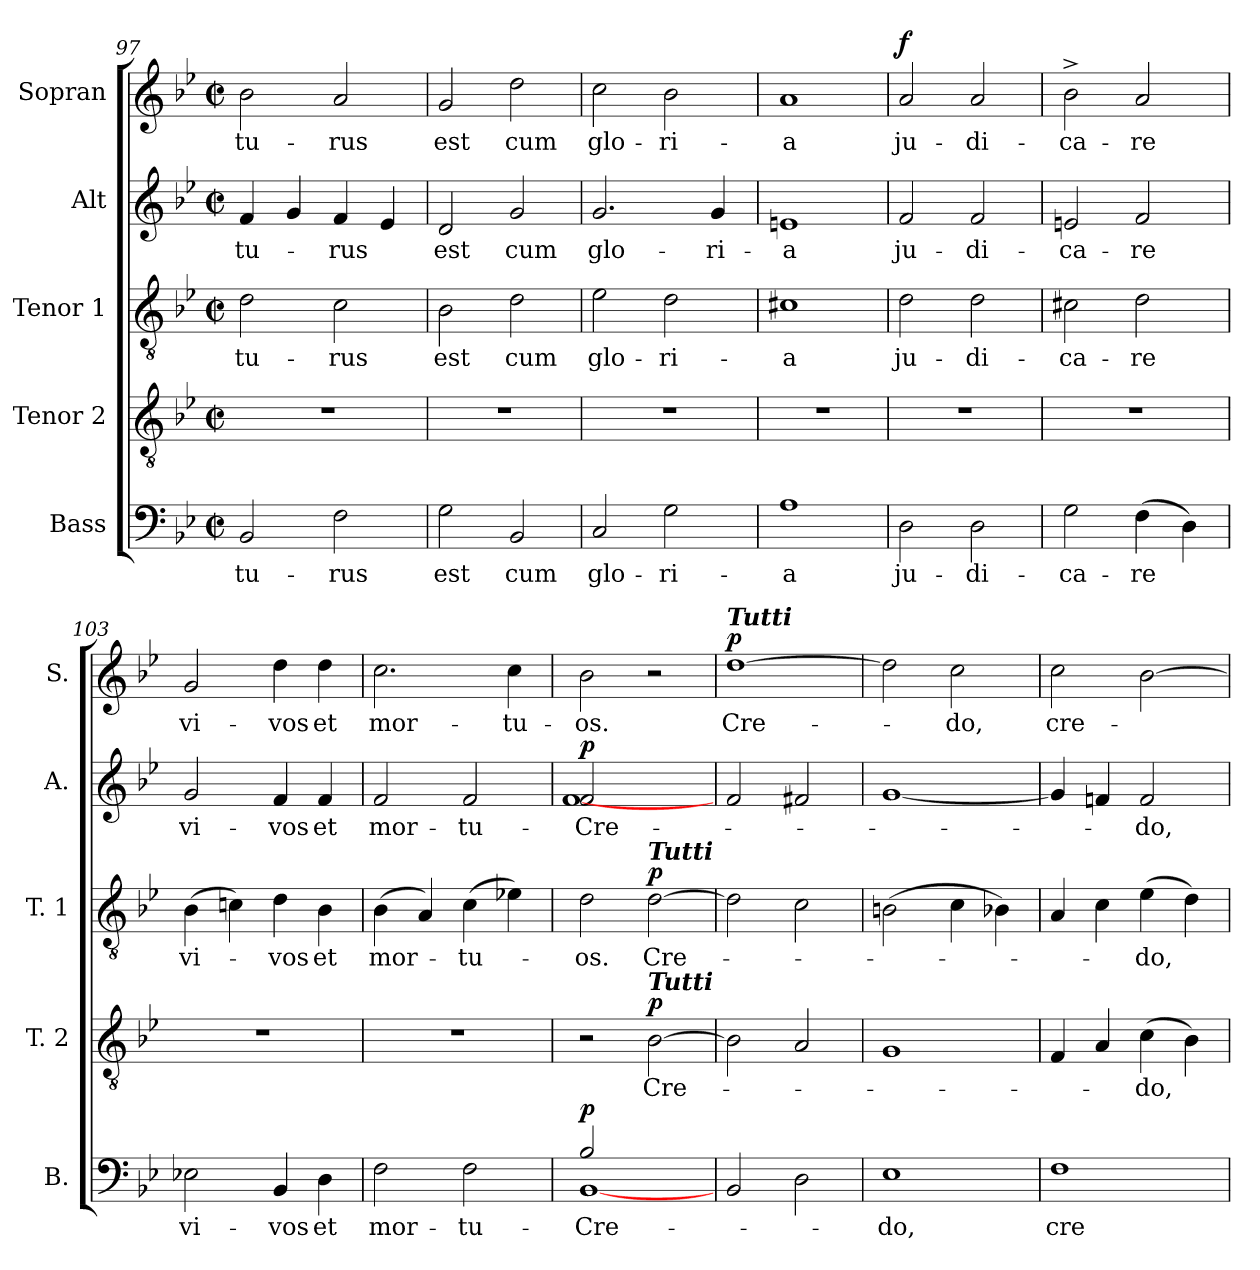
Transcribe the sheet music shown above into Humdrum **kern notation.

**kern	**text	**dynam	**kern	**text	**dynam	**kern	**text	**dynam	**kern	**text	**dynam	**kern	**text	**dynam
*part5	*part5	*part5	*part4	*part4	*part4	*part3	*part3	*part3	*part2	*part2	*part2	*part1	*part1	*part1
*staff5	*staff5	*staff5	*staff4	*staff4	*staff4	*staff3	*staff3	*staff3	*staff2	*staff2	*staff2	*staff1	*staff1	*staff1
*I"Bass	*	*	*I"Tenor 2	*	*	*I"Tenor 1	*	*	*I"Alt	*	*	*I"Sopran	*	*
*I'B.	*	*	*I'T. 2	*	*	*I'T. 1	*	*	*I'A.	*	*	*I'S.	*	*
!!LO:PB:g=z
*clefF4	*	*	*clefGv2	*	*	*clefGv2	*	*	*clefG2	*	*	*clefG2	*	*
*k[b-e-]	*	*	*k[b-e-]	*	*	*k[b-e-]	*	*	*k[b-e-]	*	*	*k[b-e-]	*	*
*B-:	*	*	*B-:	*	*	*B-:	*	*	*B-:	*	*	*B-:	*	*
*M2/2	*	*	*M2/2	*	*	*M2/2	*	*	*M2/2	*	*	*M2/2	*	*
*met(c|)	*	*	*met(c|)	*	*	*met(c|)	*	*	*met(c|)	*	*	*met(c|)	*	*
=97	=97	=97	=97	=97	=97	=97	=97	=97	=97	=97	=97	=97	=97	=97
!	!LO:LY:b	!	!	!	!	!	!LO:LY:b	!	!	!LO:LY:b	!	!	!LO:LY:b	!
2BB-/	-tu-	.	1r	.	.	2d\	-tu-	.	4f/	-tu-	.	2b-\	-tu-	.
.	.	.	.	.	.	.	.	.	4g/	.	.	.	.	.
!	!LO:LY:b	!	!	!	!	!	!LO:LY:b	!	!	!LO:LY:b	!	!	!LO:LY:b	!
2F\	-rus	.	.	.	.	2c\	-rus	.	4f/	-rus	.	2a/	-rus	.
.	.	.	.	.	.	.	.	.	4e-/	.	.	.	.	.
=98	=98	=98	=98	=98	=98	=98	=98	=98	=98	=98	=98	=98	=98	=98
!	!LO:LY:b	!	!	!	!	!	!LO:LY:b	!	!	!LO:LY:b	!	!	!LO:LY:b	!
2G\	est	.	1r	.	.	2B-\	est	.	2d/	est	.	2g/	est	.
!	!LO:LY:b	!	!	!	!	!	!LO:LY:b	!	!	!LO:LY:b	!	!	!LO:LY:b	!
2BB-/	cum	.	.	.	.	2d\	cum	.	2g/	cum	.	2dd\	cum	.
=99	=99	=99	=99	=99	=99	=99	=99	=99	=99	=99	=99	=99	=99	=99
!	!LO:LY:b	!	!	!	!	!	!LO:LY:b	!	!	!LO:LY:b	!	!	!LO:LY:b	!
2C/	glo-	.	1r	.	.	2e-\	glo-	.	2.g/	glo-	.	2cc\	glo-	.
!	!LO:LY:b	!	!	!	!	!	!LO:LY:b	!	!	!	!	!	!LO:LY:b	!
2G\	-ri-	.	.	.	.	2d\	-ri-	.	.	.	.	2b-\	-ri-	.
!	!	!	!	!	!	!	!	!	!	!LO:LY:b	!	!	!	!
.	.	.	.	.	.	.	.	.	4g/	-ri-	.	.	.	.
=100	=100	=100	=100	=100	=100	=100	=100	=100	=100	=100	=100	=100	=100	=100
!	!LO:LY:b	!	!	!	!	!	!LO:LY:b	!	!	!LO:LY:b	!	!	!LO:LY:b	!
1A	-a	.	1r	.	.	1c#X	-a	.	1en	-a	.	1a	-a	.
=101	=101	=101	=101	=101	=101	=101	=101	=101	=101	=101	=101	=101	=101	=101
!	!LO:LY:b	!	!	!	!	!	!LO:LY:b	!	!	!LO:LY:b	!	!	!LO:LY:b	!LO:DY:a
2D\	ju-	.	1r	.	.	2d\	ju-	.	2f/	ju-	.	2a/	ju-	f
!	!LO:LY:b	!	!	!	!	!	!LO:LY:b	!	!	!LO:LY:b	!	!	!LO:LY:b	!
2D\	-di-	.	.	.	.	2d\	-di-	.	2f/	-di-	.	2a/	-di-	.
=102	=102	=102	=102	=102	=102	=102	=102	=102	=102	=102	=102	=102	=102	=102
!	!LO:LY:b	!	!	!	!	!	!LO:LY:b	!	!	!LO:LY:b	!	!	!LO:LY:b	!
2G\	-ca-	.	1r	.	.	2c#X\	-ca-	.	2en/	-ca-	.	2b-^>\	-ca-	.
!	!LO:LY:b	!	!	!	!	!	!LO:LY:b	!	!	!LO:LY:b	!	!	!LO:LY:b	!
(>4F\	-re	.	.	.	.	2d\	-re	.	2f/	-re	.	2a/	-re	.
4D\)	.	.	.	.	.	.	.	.	.	.	.	.	.	.
!!LO:LB:g=z
=103	=103	=103	=103	=103	=103	=103	=103	=103	=103	=103	=103	=103	=103	=103
!	!LO:LY:b	!	!	!	!	!	!LO:LY:b	!	!	!LO:LY:b	!	!	!LO:LY:b	!
2E-X\	vi-	.	1r	.	.	(>4B-\	vi-	.	2g/	vi-	.	2g/	vi-	.
.	.	.	.	.	.	4cn\)	.	.	.	.	.	.	.	.
!	!LO:LY:b	!	!	!	!	!	!LO:LY:b	!	!	!LO:LY:b	!	!	!LO:LY:b	!
4BB-/	-vos	.	.	.	.	4d\	-vos	.	4f/	-vos	.	4dd\	-vos	.
!	!LO:LY:b	!	!	!	!	!	!LO:LY:b	!	!	!LO:LY:b	!	!	!LO:LY:b	!
4D\	et	.	.	.	.	4B-\	et	.	4f/	et	.	4dd\	et	.
=104	=104	=104	=104	=104	=104	=104	=104	=104	=104	=104	=104	=104	=104	=104
!	!LO:LY:b	!	!	!	!	!	!LO:LY:b	!	!	!LO:LY:b	!	!	!LO:LY:b	!
2F\	mor-	.	1r	.	.	(>4B-\	mor-	.	2f/	mor-	.	2.cc\	mor-	.
.	.	.	.	.	.	4A/)	.	.	.	.	.	.	.	.
!	!LO:LY:b	!	!	!	!	!	!LO:LY:b	!	!	!LO:LY:b	!	!	!	!
2F\	-tu-	.	.	.	.	(>4c\	-tu-	.	2f/	-tu-	.	.	.	.
!	!	!	!	!	!	!	!	!	!	!	!	!	!LO:LY:b	!
.	.	.	.	.	.	4e-X\)	.	.	.	.	.	4cc\	-tu-	.
=105	=105	=105	=105	=105	=105	=105	=105	=105	=105	=105	=105	=105	=105	=105
!	!	!	!	!	!	!	!	!	!LO:TX:a:Bi:t=Tutti	!	!	!	!	!
!	!	!	!	!	!	!	!	!	!LO:TX:a:t=os.	!	!	!	!	!
!LO:TX:a:Bi:t=Tutti	!	!	!	!	!	!	!	!	!	!	!	!	!	!
!LO:TX:a:t=os.	!	!	!	!	!	!	!	!	!	!	!	!	!	!
!	!LO:LY:b	!LO:DY:b	!	!	!	!	!LO:LY:b	!	!	!LO:LY:b	!LO:DY:a	!	!LO:LY:b	!
*^	*	*	*	*	*	*	*	*	*^	*	*	*	*	*
2B-/	[<1BB-	-Cre-	p	2r	.	.	2d\	-os.	.	2f/	[<1f	-Cre-	p	2b-\	-os.	.
!	!	!	!	!	!	!	!LO:TX:a:Bi:t=Tutti	!	!	!	!	!	!	!	!	!
!	!	!	!	!LO:TX:a:Bi:t=Tutti	!	!	!	!	!	!	!	!	!	!	!	!
!	!	!	!	!	!LO:LY:b	!LO:DY:a	!	!LO:LY:b	!LO:DY:a	!	!	!	!	!	!	!
2ryy	.	.	.	[2B-\	Cre-	p	[2d\	Cre-	p	2raayy	.	.	.	2r	.	.
*v	*v	*	*	*	*	*	*	*	*	*v	*v	*	*	*	*	*
=106	=106	=106	=106	=106	=106	=106	=106	=106	=106	=106	=106	=106	=106	=106
!	!	!	!	!	!	!	!	!	!	!	!	!LO:TX:a:Bi:t=Tutti	!	!
!	!	!	!	!	!	!	!	!	!	!	!	!	!LO:LY:b	!LO:DY:a
2BB-/	.	.	2B-\]	.	.	2d\]	.	.	2f/	.	.	[1dd	Cre-	p
2D\	.	.	2A/	.	.	2c\	.	.	2f#X/	.	.	.	.	.
=107	=107	=107	=107	=107	=107	=107	=107	=107	=107	=107	=107	=107	=107	=107
!	!LO:LY:b	!	!	!	!	!	!	!	!	!	!	!	!	!
1E-	-do,	.	1G	.	.	(>2Bn\	.	.	[1g	.	.	2dd\]	.	.
!	!	!	!	!	!	!	!	!	!	!	!	!	!LO:LY:b	!
.	.	.	.	.	.	4c\	.	.	.	.	.	2cc\	-do,	.
.	.	.	.	.	.	4B-X\)	.	.	.	.	.	.	.	.
=108	=108	=108	=108	=108	=108	=108	=108	=108	=108	=108	=108	=108	=108	=108
!	!LO:LY:b	!	!	!	!	!	!	!	!	!	!	!	!LO:LY:b	!
1F	cre-	.	4F/	.	.	4A/	.	.	4g/]	.	.	2cc\	cre-	.
.	.	.	4A/	.	.	4c\	.	.	4fn/	.	.	.	.	.
!	!	!	!	!LO:LY:b	!	!	!LO:LY:b	!	!	!LO:LY:b	!	!	!	!
.	.	.	(>4c\	-do,	.	(>4e-\	-do,	.	2f/	-do,	.	[2b-\	.	.
.	.	.	4B-\)	.	.	4d\)	.	.	.	.	.	.	.	.
=	=	=	=	=	=	=	=	=	=	=	=	=	=	=
*-	*-	*-	*-	*-	*-	*-	*-	*-	*-	*-	*-	*-	*-	*-
